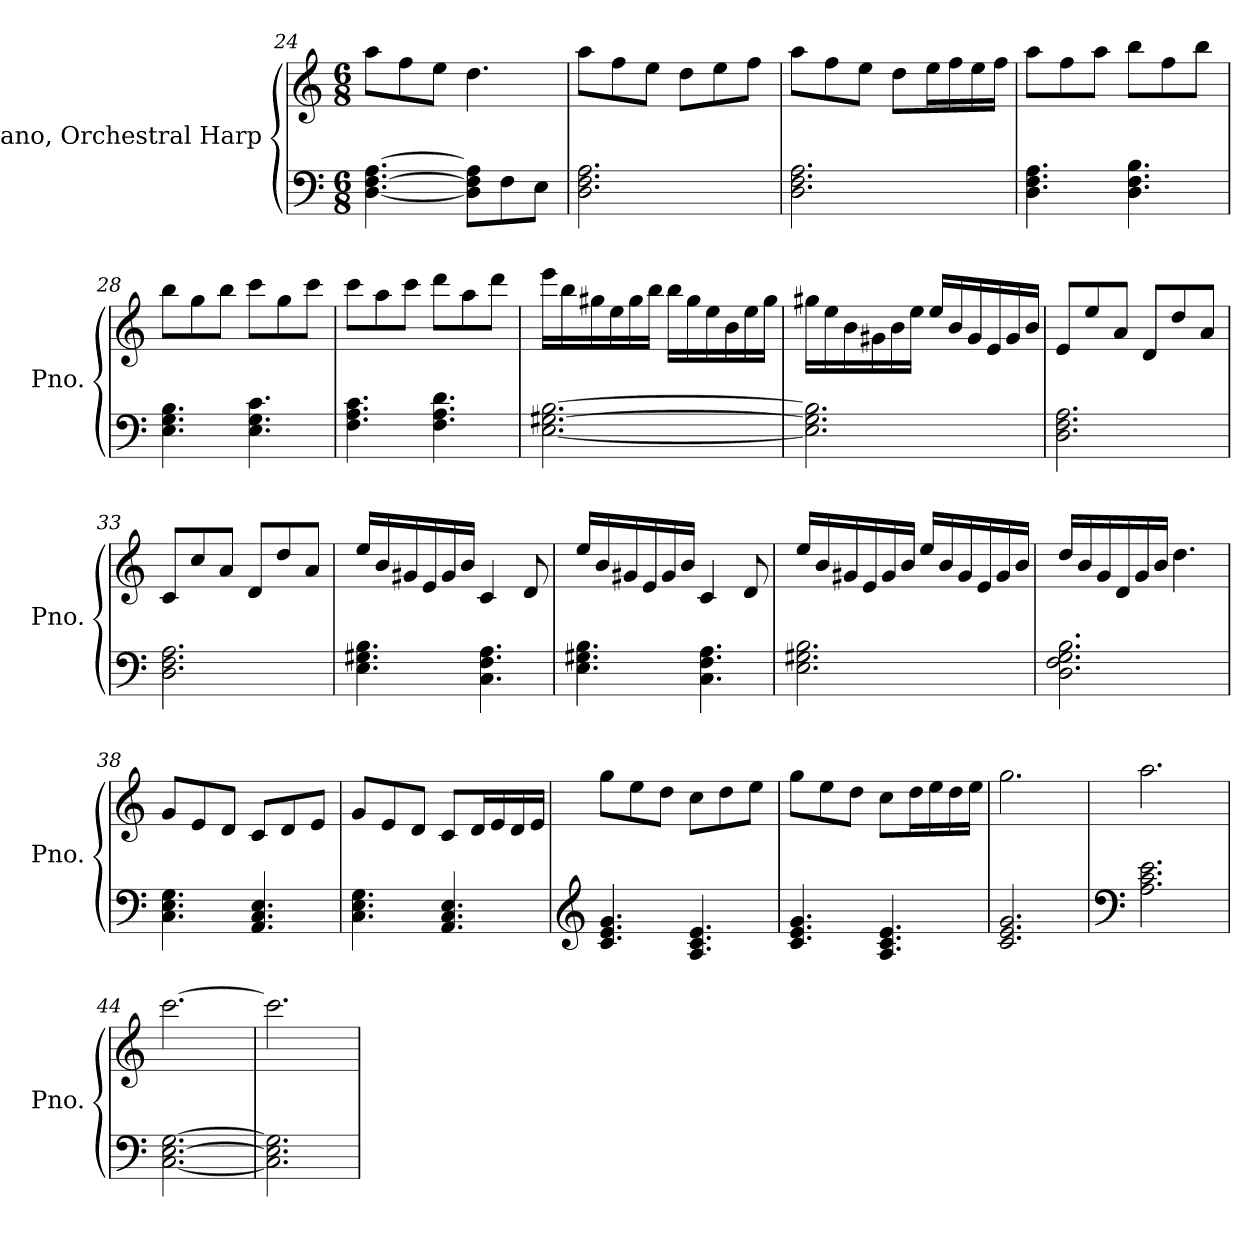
**kern	**kern
*part2	*part1
*staff2	*staff1
*I"Piano, Orchestral Harp	*I"Piano, Orchestral Harp
*I'Pno.	*I'Pno.
*clefF4	*clefG2
*k[]	*k[]
*M6/8	*M6/8
=24	=24
[4.D\ [4.F\ [4.A\	8aa\L
.	8ff\
.	8ee\J
8D\] 8F\] 8A\]L	4.dd\
8F\	.
8E\J	.
!!LO:LB:g=z
=25	=25
2.D\ 2.F\ 2.A\	8aa\L
.	8ff\
.	8ee\J
.	8dd\L
.	8ee\
.	8ff\J
=26	=26
2.D\ 2.F\ 2.A\	8aa\L
.	8ff\
.	8ee\J
.	8dd\L
.	16ee\L
.	16ff\
.	16ee\
.	16ff\JJ
=27	=27
4.D\ 4.F\ 4.A\	8aa\L
.	8ff\
.	8aa\J
4.D\ 4.F\ 4.B\	8bb\L
.	8ff\
.	8bb\J
=28	=28
4.E\ 4.G\ 4.B\	8bb\L
.	8gg\
.	8bb\J
4.E\ 4.G\ 4.c\	8ccc\L
.	8gg\
.	8ccc\J
=29	=29
4.F\ 4.A\ 4.c\	8ccc\L
.	8aa\
.	8ccc\J
4.F\ 4.A\ 4.d\	8ddd\L
.	8aa\
.	8ddd\J
!!LO:PB:g=z
=30	=30
[2.E\ [2.G#X\ [2.B\	16eee\LL
.	16bb\
.	16gg#X\
.	16ee\
.	16gg#\
.	16bb\JJ
.	16bb\LL
.	16gg#\
.	16ee\
.	16b\
.	16ee\
.	16gg#\JJ
=31	=31
2.E\] 2.G#\] 2.B\]	16gg#X\LL
.	16ee\
.	16b\
.	16g#X\
.	16b\
.	16ee\JJ
.	16ee/LL
.	16b/
.	16g#/
.	16e/
.	16g#/
.	16b/JJ
=32	=32
2.D\ 2.F\ 2.A\	8e/L
.	8ee/
.	8a/J
.	8d/L
.	8dd/
.	8a/J
=33	=33
2.D\ 2.F\ 2.A\	8c/L
.	8cc/
.	8a/J
.	8d/L
.	8dd/
.	8a/J
!!LO:LB:g=z
=34	=34
4.E\ 4.G#X\ 4.B\	16ee/LL
.	16b/
.	16g#X/
.	16e/
.	16g#/
.	16b/JJ
4.C\ 4.F\ 4.A\	4c/
.	8d/
=35	=35
4.E\ 4.G#X\ 4.B\	16ee/LL
.	16b/
.	16g#X/
.	16e/
.	16g#/
.	16b/JJ
4.C\ 4.F\ 4.A\	4c/
.	8d/
=36	=36
2.E\ 2.G#X\ 2.B\	16ee/LL
.	16b/
.	16g#X/
.	16e/
.	16g#/
.	16b/JJ
.	16ee/LL
.	16b/
.	16g#/
.	16e/
.	16g#/
.	16b/JJ
=37	=37
2.D\ 2.F\ 2.G\ 2.B\	16dd/LL
.	16b/
.	16g/
.	16d/
.	16g/
.	16b/JJ
.	4.dd\
!!LO:LB:g=z
=38	=38
4.C\ 4.E\ 4.G\	8g/L
.	8e/
.	8d/J
4.AA/ 4.C/ 4.E/	8c/L
.	8d/
.	8e/J
=39	=39
4.C\ 4.E\ 4.G\	8g/L
.	8e/
.	8d/J
4.AA/ 4.C/ 4.E/	8c/L
.	16d/L
.	16e/
.	16d/
.	16e/JJ
=40	=40
*clefG2	*
4.c/ 4.e/ 4.g/	8gg\L
.	8ee\
.	8dd\J
4.A/ 4.c/ 4.e/	8cc\L
.	8dd\
.	8ee\J
=41	=41
4.c/ 4.e/ 4.g/	8gg\L
.	8ee\
.	8dd\J
4.A/ 4.c/ 4.e/	8cc\L
.	16dd\L
.	16ee\
.	16dd\
.	16ee\JJ
=42	=42
2.c/ 2.e/ 2.g/	2.gg\
=43	=43
*clefF4	*
2.A\ 2.c\ 2.e\	2.aa\
=44	=44
[2.C\ [2.E\ [2.G\	[2.ccc\
=45	=45
2.C\] 2.E\] 2.G\]	2.ccc\]
=	=
*-	*-
